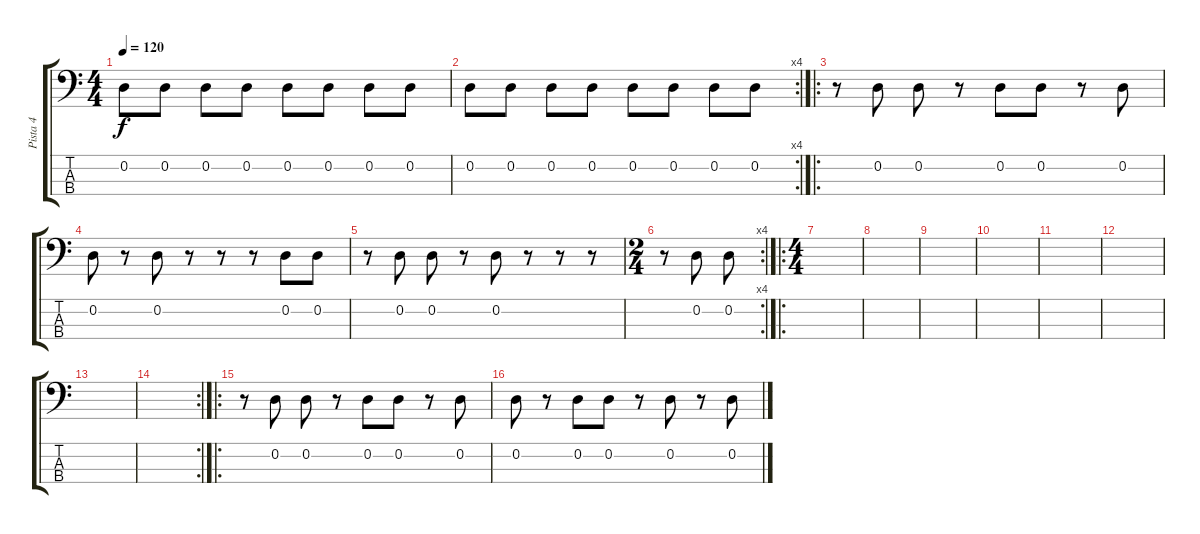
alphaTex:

\track ("Pista 4" "Pista 4") {instrument electricbassfinger}
\staff {score tabs}
\tuning (G2 D2 A1 E1) {hide}
\ts (4 4)
\tempo 120
\clef f4
\ks c
0.2.8{dy f} 0.2.8 0.2.8 0.2.8 0.2.8 0.2.8 0.2.8 0.2.8 |
\rc 4
0.2.8 0.2.8 0.2.8 0.2.8 0.2.8 0.2.8 0.2.8 0.2.8 |
\ro
r.8 0.2.8 0.2.8 r.8 0.2.8 0.2.8 r.8 0.2.8 |
0.2.8 r.8 0.2.8 r.8 r.8 r.8 0.2.8 0.2.8 |
r.8 0.2.8 0.2.8 r.8 0.2.8 r.8 r.8 r.8 |
\rc 4
\ts (2 4)
r.8 0.2.8 0.2.8 |
\ro
\ts (4 4)
|
|
|
|
|
|
|
\rc 2
|
\ro
r.8 0.2.8 0.2.8 r.8 0.2.8 0.2.8 r.8 0.2.8 |
0.2.8 r.8 0.2.8 0.2.8 r.8 0.2.8 r.8 0.2.8
